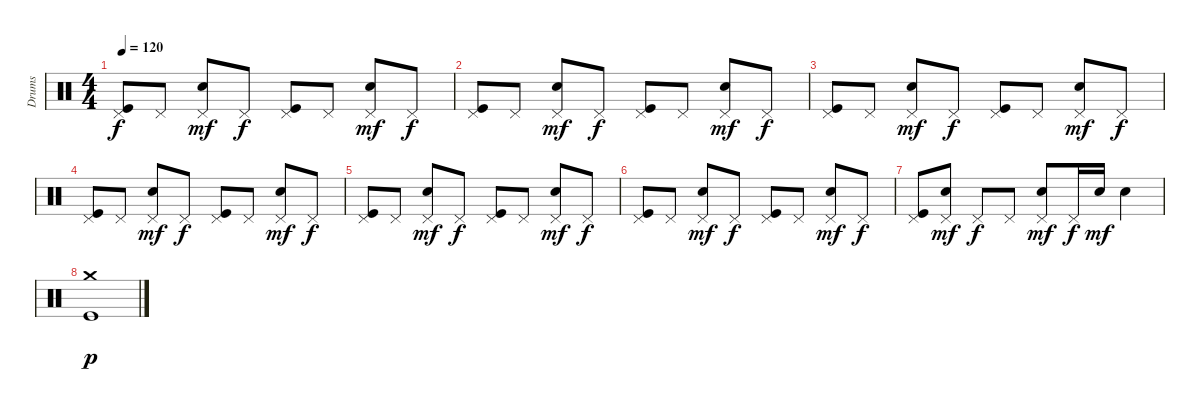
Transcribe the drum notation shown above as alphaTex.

\track ("Drums" "Drums") {instrument percussion}
\staff {score}
\articulation defaults
\ts (4 4)
\tempo 120
\clef neutral
\ks c
("Pedal Hi-Hat (hit)" "Kick (hit)").8{dy f} "Pedal Hi-Hat (hit)".8 ("Pedal Hi-Hat (hit)" "Electric Snare (hit)").8{dy mf} "Pedal Hi-Hat (hit)".8{dy f} ("Pedal Hi-Hat (hit)" "Kick (hit)").8 "Pedal Hi-Hat (hit)".8 ("Pedal Hi-Hat (hit)" "Electric Snare (hit)").8{dy mf} "Pedal Hi-Hat (hit)".8{dy f} |
("Pedal Hi-Hat (hit)" "Kick (hit)").8 "Pedal Hi-Hat (hit)".8 ("Pedal Hi-Hat (hit)" "Electric Snare (hit)").8{dy mf} "Pedal Hi-Hat (hit)".8{dy f} ("Pedal Hi-Hat (hit)" "Kick (hit)").8 "Pedal Hi-Hat (hit)".8 ("Pedal Hi-Hat (hit)" "Electric Snare (hit)").8{dy mf} "Pedal Hi-Hat (hit)".8{dy f} |
("Pedal Hi-Hat (hit)" "Kick (hit)").8 "Pedal Hi-Hat (hit)".8 ("Pedal Hi-Hat (hit)" "Electric Snare (hit)").8{dy mf} "Pedal Hi-Hat (hit)".8{dy f} ("Pedal Hi-Hat (hit)" "Kick (hit)").8 "Pedal Hi-Hat (hit)".8 ("Pedal Hi-Hat (hit)" "Electric Snare (hit)").8{dy mf} "Pedal Hi-Hat (hit)".8{dy f} |
("Pedal Hi-Hat (hit)" "Kick (hit)").8 "Pedal Hi-Hat (hit)".8 ("Pedal Hi-Hat (hit)" "Electric Snare (hit)").8{dy mf} "Pedal Hi-Hat (hit)".8{dy f} ("Pedal Hi-Hat (hit)" "Kick (hit)").8 "Pedal Hi-Hat (hit)".8 ("Pedal Hi-Hat (hit)" "Electric Snare (hit)").8{dy mf} "Pedal Hi-Hat (hit)".8{dy f} |
("Pedal Hi-Hat (hit)" "Kick (hit)").8 "Pedal Hi-Hat (hit)".8 ("Pedal Hi-Hat (hit)" "Electric Snare (hit)").8{dy mf} "Pedal Hi-Hat (hit)".8{dy f} ("Pedal Hi-Hat (hit)" "Kick (hit)").8 "Pedal Hi-Hat (hit)".8 ("Pedal Hi-Hat (hit)" "Electric Snare (hit)").8{dy mf} "Pedal Hi-Hat (hit)".8{dy f} |
("Pedal Hi-Hat (hit)" "Kick (hit)").8 "Pedal Hi-Hat (hit)".8 ("Pedal Hi-Hat (hit)" "Electric Snare (hit)").8{dy mf} "Pedal Hi-Hat (hit)".8{dy f} ("Pedal Hi-Hat (hit)" "Kick (hit)").8 "Pedal Hi-Hat (hit)".8 ("Pedal Hi-Hat (hit)" "Electric Snare (hit)").8{dy mf} "Pedal Hi-Hat (hit)".8{dy f} |
("Pedal Hi-Hat (hit)" "Kick (hit)").8 ("Pedal Hi-Hat (hit)" "Electric Snare (hit)").8{dy mf} "Pedal Hi-Hat (hit)".8{dy f} "Pedal Hi-Hat (hit)".8 ("Pedal Hi-Hat (hit)" "Electric Snare (hit)").8{dy mf} "Pedal Hi-Hat (hit)".16{dy f} "Electric Snare (hit)".16{dy mf} "Electric Snare (hit)".4 |
("Crash medium (hit)" "Kick (hit)").1{dy p}
